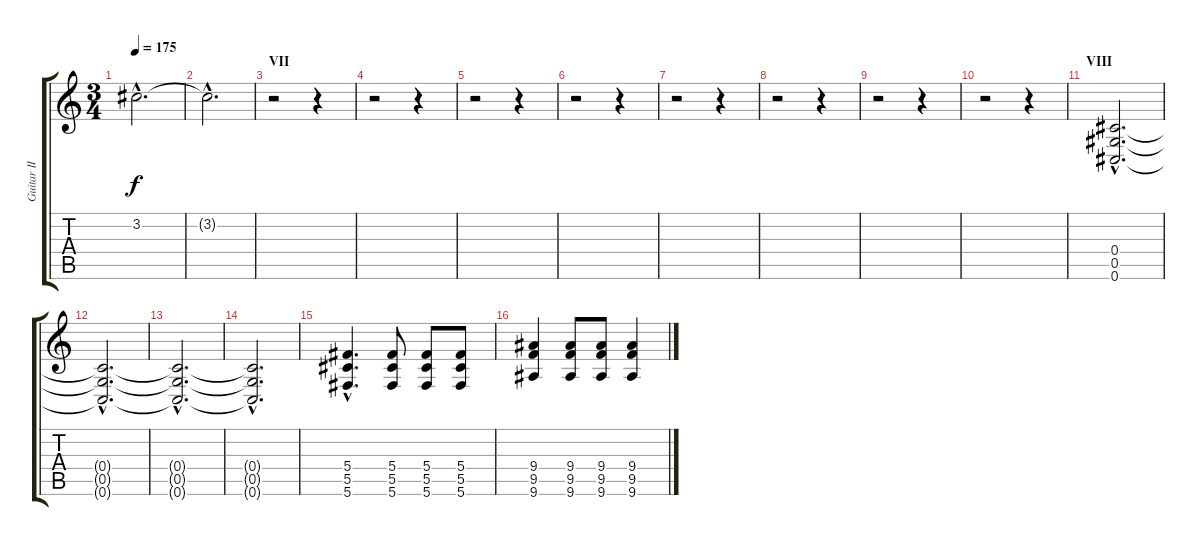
\track ("Guitar II" "Guitar II") {instrument overdrivenguitar}
\staff {score tabs}
\tuning (Eb4 Bb3 Gb3 Db3 Ab2 Db2) {hide}
\ts (3 4)
\tempo 175
\clef g2
\ks c
3.2{hac}.2{d dy f} |
3.2{hac t}.2{d} |
\section ("" "VII")
r.2 r.4 |
r.2 r.4 |
r.2 r.4 |
r.2 r.4 |
r.2 r.4 |
r.2 r.4 |
r.2 r.4 |
r.2 r.4 |
\section ("" "VIII")
(0.4{hac} 0.5{hac} 0.6{hac}).2{d volume 13} |
(0.4{hac t} 0.5{hac t} 0.6{hac t}).2{d} |
(0.4{hac t} 0.5{hac t} 0.6{hac t}).2{d} |
(0.4{hac t} 0.5{hac t} 0.6{hac t}).2{d} |
(5.4{hac} 5.5{hac} 5.6{hac}).4{d} (5.4 5.5 5.6).8 (5.4 5.5 5.6).8 (5.4 5.5 5.6).8 |
(9.4 9.5 9.6).4 (9.4 9.5 9.6).8 (9.4 9.5 9.6).8 (9.4 9.5 9.6).4
